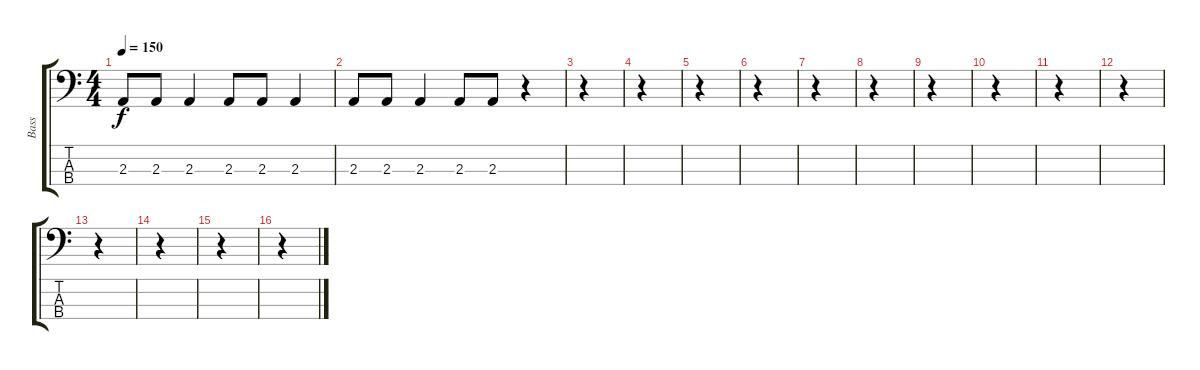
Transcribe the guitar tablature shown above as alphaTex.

\track ("Bass" "Bass") {instrument electricbasspick}
\staff {score tabs}
\tuning (F2 C2 G1 D1) {hide}
\ts (4 4)
\tempo 150
\clef f4
\ks c
2.3{t}.8{dy f} 2.3.8 2.3.4 2.3.8 2.3.8 2.3.4 |
2.3.8 2.3.8 2.3.4 2.3.8 2.3.8 r.4 |
r.4 |
r.4 |
r.4 |
r.4 |
r.4 |
r.4 |
r.4 |
r.4 |
r.4 |
r.4 |
r.4 |
r.4 |
r.4 |
r.4
